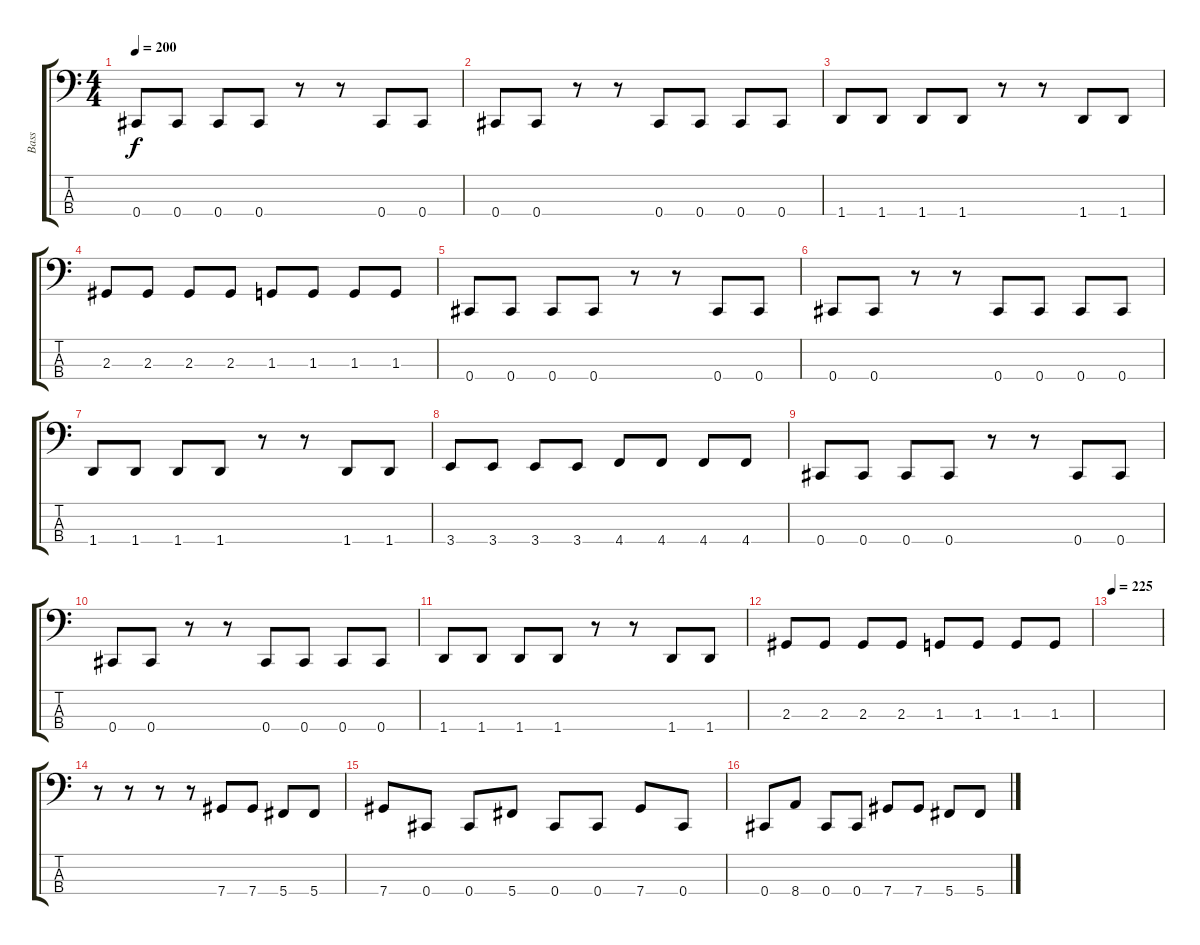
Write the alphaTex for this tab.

\track ("Bass" "Bass") {instrument electricbasspick}
\staff {score tabs}
\tuning (E2 B1 Gb1 Db1) {hide}
\ts (4 4)
\tempo 200
\clef f4
\ks c
0.4.8{dy f} 0.4.8 0.4.8 0.4.8 r.8 r.8 0.4.8 0.4.8 |
0.4.8 0.4.8 r.8 r.8 0.4.8 0.4.8 0.4.8 0.4.8 |
1.4.8 1.4.8 1.4.8 1.4.8 r.8 r.8 1.4.8 1.4.8 |
2.3.8 2.3.8 2.3.8 2.3.8 1.3.8 1.3.8 1.3.8 1.3.8 |
0.4.8 0.4.8 0.4.8 0.4.8 r.8 r.8 0.4.8 0.4.8 |
0.4.8 0.4.8 r.8 r.8 0.4.8 0.4.8 0.4.8 0.4.8 |
1.4.8 1.4.8 1.4.8 1.4.8 r.8 r.8 1.4.8 1.4.8 |
3.4.8 3.4.8 3.4.8 3.4.8 4.4.8 4.4.8 4.4.8 4.4.8 |
0.4.8 0.4.8 0.4.8 0.4.8 r.8 r.8 0.4.8 0.4.8 |
0.4.8 0.4.8 r.8 r.8 0.4.8 0.4.8 0.4.8 0.4.8 |
1.4.8 1.4.8 1.4.8 1.4.8 r.8 r.8 1.4.8 1.4.8 |
2.3.8 2.3.8 2.3.8 2.3.8 1.3.8 1.3.8 1.3.8 1.3.8 |
\tempo 225
|
r.8 r.8 r.8 r.8 7.4.8 7.4.8 5.4.8 5.4.8 |
7.4.8 0.4.8 0.4.8 5.4.8 0.4.8 0.4.8 7.4.8 0.4.8 |
0.4.8 8.4.8 0.4.8 0.4.8 7.4.8 7.4.8 5.4.8 5.4.8
